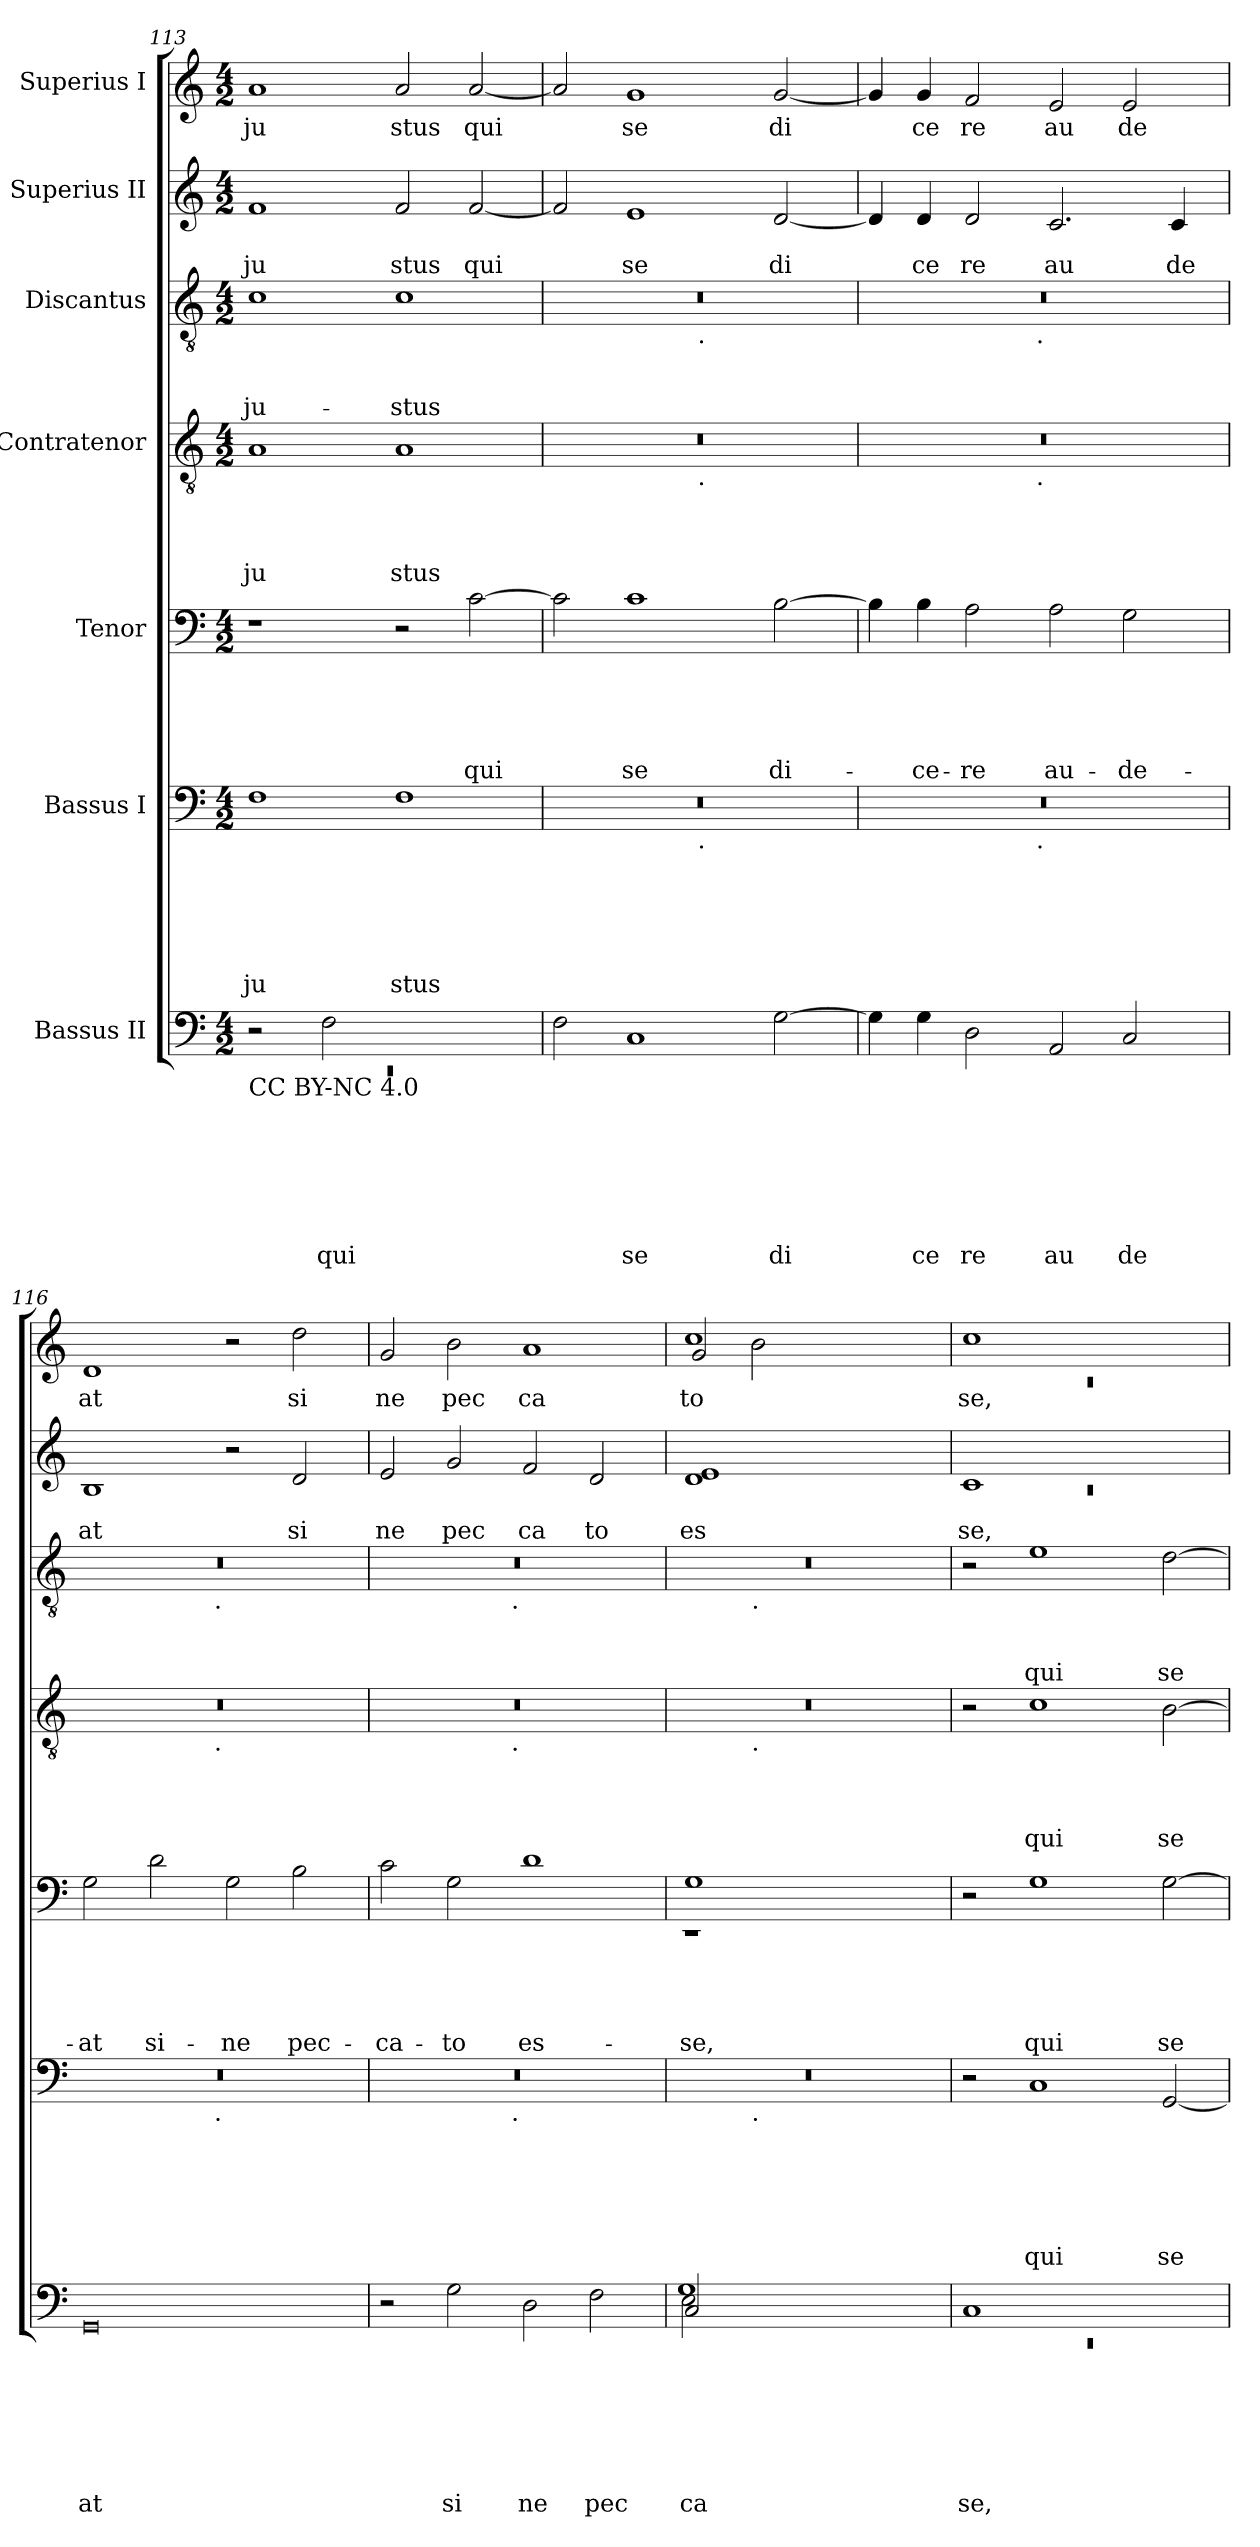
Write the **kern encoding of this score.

**kern	**text	**text	**text	**text	**text	**text	**text	**kern	**text	**text	**text	**text	**text	**text	**kern	**text	**text	**text	**text	**text	**kern	**text	**text	**text	**text	**kern	**text	**text	**text	**kern	**text	**text	**kern	**text
*part7	*part7	*part7	*part7	*part7	*part7	*part7	*part7	*part6	*part6	*part6	*part6	*part6	*part6	*part6	*part5	*part5	*part5	*part5	*part5	*part5	*part4	*part4	*part4	*part4	*part4	*part3	*part3	*part3	*part3	*part2	*part2	*part2	*part1	*part1
*staff7	*staff7	*staff7	*staff7	*staff7	*staff7	*staff7	*staff7	*staff6	*staff6	*staff6	*staff6	*staff6	*staff6	*staff6	*staff5	*staff5	*staff5	*staff5	*staff5	*staff5	*staff4	*staff4	*staff4	*staff4	*staff4	*staff3	*staff3	*staff3	*staff3	*staff2	*staff2	*staff2	*staff1	*staff1
*I"Bassus II	*	*	*	*	*	*	*	*I"Bassus I	*	*	*	*	*	*	*I"Tenor	*	*	*	*	*	*I"Contratenor	*	*	*	*	*I"Discantus	*	*	*	*I"Superius II	*	*	*I"Superius I	*
*clefF4	*	*	*	*	*	*	*	*clefF4	*	*	*	*	*	*	*clefF4	*	*	*	*	*	*clefGv2	*	*	*	*	*clefGv2	*	*	*	*clefG2	*	*	*clefG2	*
*k[]	*	*	*	*	*	*	*	*k[]	*	*	*	*	*	*	*k[]	*	*	*	*	*	*k[]	*	*	*	*	*k[]	*	*	*	*k[]	*	*	*k[]	*
*C:	*	*	*	*	*	*	*	*C:	*	*	*	*	*	*	*C:	*	*	*	*	*	*C:	*	*	*	*	*C:	*	*	*	*C:	*	*	*C:	*
*M4/2	*	*	*	*	*	*	*	*M4/2	*	*	*	*	*	*	*M4/2	*	*	*	*	*	*M4/2	*	*	*	*	*M4/2	*	*	*	*M4/2	*	*	*M4/2	*
=113	=113	=113	=113	=113	=113	=113	=113	=113	=113	=113	=113	=113	=113	=113	=113	=113	=113	=113	=113	=113	=113	=113	=113	=113	=113	=113	=113	=113	=113	=113	=113	=113	=113	=113
*^	*	*	*	*	*	*	*	*	*	*	*	*	*	*	*	*	*	*	*	*	*	*	*	*	*	*	*	*	*	*	*	*	*	*
!LO:TX:b:t=CC BY-NC 4.0	!	!	!	!	!	!	!	!	!	!	!	!	!	!	!	!	!	!	!	!	!	!	!	!	!	!	!	!	!	!	!	!	!	!	!
!	!LO:N:vis=1	!	!	!	!	!	!	!	!	!	!	!	!	!	!LO:LY:b	!	!	!	!	!	!	!	!	!	!	!LO:LY:b	!	!	!	!LO:LY:b	!	!	!LO:LY:b	!	!LO:LY:b
*	*^	*	*	*	*	*	*	*	*	*	*	*	*	*	*	*	*	*	*	*	*	*	*	*	*	*	*	*	*	*	*	*	*	*	*
0ryy	0rEE	2r	.	.	.	.	.	.	.	1F	.	.	.	.	.	ju	1r	.	.	.	.	.	1A	.	.	.	ju	1c	.	.	ju-	1f	.	ju	1a	ju
!	!	!	!	!	!	!	!	!	!LO:LY:b	!	!	!	!	!	!	!	!	!	!	!	!	!	!	!	!	!	!	!	!	!	!	!	!	!	!	!
.	.	2F\	.	.	.	.	.	.	qui	.	.	.	.	.	.	.	.	.	.	.	.	.	.	.	.	.	.	.	.	.	.	.	.	.	.	.
!	!	!	!	!	!	!	!	!	!	!	!	!	!	!	!	!LO:LY:b	!	!	!	!	!	!	!	!	!	!	!LO:LY:b	!	!	!	!LO:LY:b	!	!	!LO:LY:b	!	!LO:LY:b
.	.	1ryy	.	.	.	.	.	.	.	1F	.	.	.	.	.	stus	2r	.	.	.	.	.	1A	.	.	.	stus	1c	.	.	-stus	2f/	.	stus	2a/	stus
!	!	!	!	!	!	!	!	!	!	!	!	!	!	!	!	!	!	!	!	!	!	!LO:LY:b	!	!	!	!	!	!	!	!	!	!	!	!LO:LY:b	!	!LO:LY:b
.	.	.	.	.	.	.	.	.	.	.	.	.	.	.	.	.	[>2c\	.	.	.	.	qui	.	.	.	.	.	.	.	.	.	[<2f/	.	qui	[<2a/	qui
*v	*v	*v	*	*	*	*	*	*	*	*	*	*	*	*	*	*	*	*	*	*	*	*	*	*	*	*	*	*	*	*	*	*	*	*	*	*
=114	=114	=114	=114	=114	=114	=114	=114	=114	=114	=114	=114	=114	=114	=114	=114	=114	=114	=114	=114	=114	=114	=114	=114	=114	=114	=114	=114	=114	=114	=114	=114	=114	=114	=114
*	*	*	*	*	*	*	*	*^	*	*	*	*	*	*	*	*	*	*	*	*	*^	*	*	*	*	*^	*	*	*	*	*	*	*	*
2F\	.	.	.	.	.	.	.	0r	2ryy	.	.	.	.	.	.	2c\]	.	.	.	.	.	0r	2ryy	.	.	.	.	0r	2ryy	.	.	.	2f/]	.	.	2a/]	.
!	!	!	!	!	!	!	!LO:LY:b	!	!	!	!	!	!	!	!	!	!	!	!	!	!LO:LY:b	!	!	!	!	!	!	!	!	!	!	!	!	!	!LO:LY:b	!	!LO:LY:b
1C	.	.	.	.	.	.	se	.	4...ryy	.	.	.	.	.	.	1c	.	.	.	.	se	.	4...ryy	.	.	.	.	.	4...ryy	.	.	.	1e	.	se	1g	se
!	!	!	!	!	!	!	!	!	!	!	!	!	!	!	!	!	!	!	!	!	!	!	!	!	!	!	!	!	!LO:TX:b:t=.	!	!	!	!	!	!	!	!
!	!	!	!	!	!	!	!	!	!	!	!	!	!	!	!	!	!	!	!	!	!	!	!LO:TX:b:t=.	!	!	!	!	!	!	!	!	!	!	!	!	!	!
!	!	!	!	!	!	!	!	!	!LO:TX:b:t=.	!	!	!	!	!	!	!	!	!	!	!	!	!	!	!	!	!	!	!	!	!	!	!	!	!	!	!	!
.	.	.	.	.	.	.	.	.	1ryy	.	.	.	.	.	.	.	.	.	.	.	.	.	1ryy	.	.	.	.	.	1ryy	.	.	.	.	.	.	.	.
!	!	!	!	!	!	!	!LO:LY:b	!	!	!	!	!	!	!	!	!	!	!	!	!	!LO:LY:b	!	!	!	!	!	!	!	!	!	!	!	!	!	!LO:LY:b	!	!LO:LY:b
[>2G\	.	.	.	.	.	.	di	.	.	.	.	.	.	.	.	[>2B\	.	.	.	.	di-	.	.	.	.	.	.	.	.	.	.	.	[>2d/	.	di	[>2g/	di
.	.	.	.	.	.	.	.	.	32ryy	.	.	.	.	.	.	.	.	.	.	.	.	.	32ryy	.	.	.	.	.	32ryy	.	.	.	.	.	.	.	.
!!LO:PB:g=z
=115	=115	=115	=115	=115	=115	=115	=115	=115	=115	=115	=115	=115	=115	=115	=115	=115	=115	=115	=115	=115	=115	=115	=115	=115	=115	=115	=115	=115	=115	=115	=115	=115	=115	=115	=115	=115	=115
4G\]	.	.	.	.	.	.	.	0r	2ryy	.	.	.	.	.	.	4B\]	.	.	.	.	.	0r	2ryy	.	.	.	.	0r	2ryy	.	.	.	4d/]	.	.	4g/]	.
!	!	!	!	!	!	!	!LO:LY:b	!	!	!	!	!	!	!	!	!	!	!	!	!	!LO:LY:b	!	!	!	!	!	!	!	!	!	!	!	!	!	!LO:LY:b	!	!LO:LY:b
4G\	.	.	.	.	.	.	ce	.	.	.	.	.	.	.	.	4B\	.	.	.	.	-ce-	.	.	.	.	.	.	.	.	.	.	.	4d/	.	ce	4g/	ce
!	!	!	!	!	!	!	!LO:LY:b	!	!	!	!	!	!	!	!	!	!	!	!	!	!LO:LY:b	!	!	!	!	!	!	!	!	!	!	!	!	!	!LO:LY:b	!	!LO:LY:b
2D\	.	.	.	.	.	.	re	.	4...ryy	.	.	.	.	.	.	2A\	.	.	.	.	-re	.	4...ryy	.	.	.	.	.	4...ryy	.	.	.	2d/	.	re	2f/	re
!	!	!	!	!	!	!	!	!	!	!	!	!	!	!	!	!	!	!	!	!	!	!	!	!	!	!	!	!	!LO:TX:b:t=.	!	!	!	!	!	!	!	!
!	!	!	!	!	!	!	!	!	!	!	!	!	!	!	!	!	!	!	!	!	!	!	!LO:TX:b:t=.	!	!	!	!	!	!	!	!	!	!	!	!	!	!
!	!	!	!	!	!	!	!	!	!LO:TX:b:t=.	!	!	!	!	!	!	!	!	!	!	!	!	!	!	!	!	!	!	!	!	!	!	!	!	!	!	!	!
.	.	.	.	.	.	.	.	.	1ryy	.	.	.	.	.	.	.	.	.	.	.	.	.	1ryy	.	.	.	.	.	1ryy	.	.	.	.	.	.	.	.
!	!	!	!	!	!	!	!LO:LY:b	!	!	!	!	!	!	!	!	!	!	!	!	!	!LO:LY:b	!	!	!	!	!	!	!	!	!	!	!	!	!	!LO:LY:b	!	!LO:LY:b
2AA/	.	.	.	.	.	.	au	.	.	.	.	.	.	.	.	2A\	.	.	.	.	au-	.	.	.	.	.	.	.	.	.	.	.	2.c/	.	au	2e/	au
!	!	!	!	!	!	!	!LO:LY:b	!	!	!	!	!	!	!	!	!	!	!	!	!	!LO:LY:b	!	!	!	!	!	!	!	!	!	!	!	!	!	!	!	!LO:LY:b
2C/	.	.	.	.	.	.	de	.	.	.	.	.	.	.	.	2G\	.	.	.	.	-de-	.	.	.	.	.	.	.	.	.	.	.	.	.	.	2e/	de
!	!	!	!	!	!	!	!	!	!	!	!	!	!	!	!	!	!	!	!	!	!	!	!	!	!	!	!	!	!	!	!	!	!	!	!LO:LY:b	!	!
.	.	.	.	.	.	.	.	.	.	.	.	.	.	.	.	.	.	.	.	.	.	.	.	.	.	.	.	.	.	.	.	.	4c/	.	de	.	.
.	.	.	.	.	.	.	.	.	32ryy	.	.	.	.	.	.	.	.	.	.	.	.	.	32ryy	.	.	.	.	.	32ryy	.	.	.	.	.	.	.	.
=116	=116	=116	=116	=116	=116	=116	=116	=116	=116	=116	=116	=116	=116	=116	=116	=116	=116	=116	=116	=116	=116	=116	=116	=116	=116	=116	=116	=116	=116	=116	=116	=116	=116	=116	=116	=116	=116
!	!	!	!	!	!	!	!LO:LY:b	!	!	!	!	!	!	!	!	!	!	!	!	!	!LO:LY:b	!	!	!	!	!	!	!	!	!	!	!	!	!	!LO:LY:b	!	!LO:LY:b
0GG	.	.	.	.	.	.	at	0r	2ryy	.	.	.	.	.	.	2G\	.	.	.	.	-at	0r	2ryy	.	.	.	.	0r	2ryy	.	.	.	1B	.	at	1d	at
!	!	!	!	!	!	!	!	!	!	!	!	!	!	!	!	!	!	!	!	!	!LO:LY:b	!	!	!	!	!	!	!	!	!	!	!	!	!	!	!	!
.	.	.	.	.	.	.	.	.	4...ryy	.	.	.	.	.	.	2d\	.	.	.	.	si-	.	4...ryy	.	.	.	.	.	4...ryy	.	.	.	.	.	.	.	.
!	!	!	!	!	!	!	!	!	!	!	!	!	!	!	!	!	!	!	!	!	!	!	!	!	!	!	!	!	!LO:TX:b:t=.	!	!	!	!	!	!	!	!
!	!	!	!	!	!	!	!	!	!	!	!	!	!	!	!	!	!	!	!	!	!	!	!LO:TX:b:t=.	!	!	!	!	!	!	!	!	!	!	!	!	!	!
!	!	!	!	!	!	!	!	!	!LO:TX:b:t=.	!	!	!	!	!	!	!	!	!	!	!	!	!	!	!	!	!	!	!	!	!	!	!	!	!	!	!	!
.	.	.	.	.	.	.	.	.	1ryy	.	.	.	.	.	.	.	.	.	.	.	.	.	1ryy	.	.	.	.	.	1ryy	.	.	.	.	.	.	.	.
!	!	!	!	!	!	!	!	!	!	!	!	!	!	!	!	!	!	!	!	!	!LO:LY:b	!	!	!	!	!	!	!	!	!	!	!	!	!	!	!	!
.	.	.	.	.	.	.	.	.	.	.	.	.	.	.	.	2G\	.	.	.	.	-ne	.	.	.	.	.	.	.	.	.	.	.	2r	.	.	2r	.
!	!	!	!	!	!	!	!	!	!	!	!	!	!	!	!	!	!	!	!	!	!LO:LY:b	!	!	!	!	!	!	!	!	!	!	!	!	!	!LO:LY:b	!	!LO:LY:b
.	.	.	.	.	.	.	.	.	.	.	.	.	.	.	.	2B\	.	.	.	.	pec-	.	.	.	.	.	.	.	.	.	.	.	2d/	.	si	2dd\	si
.	.	.	.	.	.	.	.	.	32ryy	.	.	.	.	.	.	.	.	.	.	.	.	.	32ryy	.	.	.	.	.	32ryy	.	.	.	.	.	.	.	.
=117	=117	=117	=117	=117	=117	=117	=117	=117	=117	=117	=117	=117	=117	=117	=117	=117	=117	=117	=117	=117	=117	=117	=117	=117	=117	=117	=117	=117	=117	=117	=117	=117	=117	=117	=117	=117	=117
!	!	!	!	!	!	!	!	!	!	!	!	!	!	!	!	!	!	!	!	!	!LO:LY:b	!	!	!	!	!	!	!	!	!	!	!	!	!	!LO:LY:b	!	!LO:LY:b
2r	.	.	.	.	.	.	.	0r	2ryy	.	.	.	.	.	.	2c\	.	.	.	.	-ca-	0r	2ryy	.	.	.	.	0r	2ryy	.	.	.	2e/	.	ne	2g/	ne
!	!	!	!	!	!	!	!LO:LY:b	!	!	!	!	!	!	!	!	!	!	!	!	!	!LO:LY:b	!	!	!	!	!	!	!	!	!	!	!	!	!	!LO:LY:b	!	!LO:LY:b
2G\	.	.	.	.	.	.	si	.	4...ryy	.	.	.	.	.	.	2G\	.	.	.	.	-to	.	4...ryy	.	.	.	.	.	4...ryy	.	.	.	2g/	.	pec	2b\	pec
!	!	!	!	!	!	!	!	!	!	!	!	!	!	!	!	!	!	!	!	!	!	!	!	!	!	!	!	!	!LO:TX:b:t=.	!	!	!	!	!	!	!	!
!	!	!	!	!	!	!	!	!	!	!	!	!	!	!	!	!	!	!	!	!	!	!	!LO:TX:b:t=.	!	!	!	!	!	!	!	!	!	!	!	!	!	!
!	!	!	!	!	!	!	!	!	!LO:TX:b:t=.	!	!	!	!	!	!	!	!	!	!	!	!	!	!	!	!	!	!	!	!	!	!	!	!	!	!	!	!
.	.	.	.	.	.	.	.	.	1ryy	.	.	.	.	.	.	.	.	.	.	.	.	.	1ryy	.	.	.	.	.	1ryy	.	.	.	.	.	.	.	.
!	!	!	!	!	!	!	!LO:LY:b	!	!	!	!	!	!	!	!	!	!	!	!	!	!LO:LY:b	!	!	!	!	!	!	!	!	!	!	!	!	!	!LO:LY:b	!	!LO:LY:b
2D\	.	.	.	.	.	.	ne	.	.	.	.	.	.	.	.	1d	.	.	.	.	es-	.	.	.	.	.	.	.	.	.	.	.	2f/	.	ca	1a	ca
!	!	!	!	!	!	!	!LO:LY:b	!	!	!	!	!	!	!	!	!	!	!	!	!	!	!	!	!	!	!	!	!	!	!	!	!	!	!	!LO:LY:b	!	!
2F\	.	.	.	.	.	.	pec	.	.	.	.	.	.	.	.	.	.	.	.	.	.	.	.	.	.	.	.	.	.	.	.	.	2d/	.	to	.	.
.	.	.	.	.	.	.	.	.	32ryy	.	.	.	.	.	.	.	.	.	.	.	.	.	32ryy	.	.	.	.	.	32ryy	.	.	.	.	.	.	.	.
=118	=118	=118	=118	=118	=118	=118	=118	=118	=118	=118	=118	=118	=118	=118	=118	=118	=118	=118	=118	=118	=118	=118	=118	=118	=118	=118	=118	=118	=118	=118	=118	=118	=118	=118	=118	=118	=118
!	!	!	!	!	!	!	!LO:LY:b	!	!	!	!	!	!	!	!	!	!	!	!	!	!	!	!	!	!	!	!	!	!	!	!	!	!	!	!	!	!
*^	*	*	*	*	*	*	*	*	*	*	*	*	*	*	*	*	*	*	*	*	*	*	*	*	*	*	*	*	*	*	*	*	*	*	*	*	*
!	!	!	!	!	!	!	!	!LO:LY:b	!	!	!	!	!	!	!	!	!	!	!	!	!	!	!	!	!	!	!	!	!	!	!	!	!	!	!	!	!	!
*	*^	*	*	*	*	*	*	*	*	*	*	*	*	*	*	*	*	*	*	*	*	*	*	*	*	*	*	*	*	*	*	*	*	*	*	*	*	*
!	!	!	!	!	!	!	!	!	!LO:LY:b	!	!	!	!	!	!	!	!	!	!	!	!	!	!LO:LY:b	!	!	!	!	!	!	!	!	!	!	!	!	!	!LO:LY:b	!	!LO:LY:b
*	*	*	*	*	*	*	*	*	*	*	*	*	*	*	*	*	*	*^	*	*	*	*	*	*	*	*	*	*	*	*	*	*	*	*	*	*	*	*^	*
!	!	!	!	!	!	!	!	!	!	!	!	!	!	!	!	!	!	!	!	!	!	!	!	!	!	!	!	!	!	!	!	!	!	!	!	!	!	!	!	!	!LO:LY:b
2C/	1G	2E\	.	.	.	.	.	.	ca	0r	2ryy	.	.	.	.	.	.	1G	1rEE	.	.	.	.	-se,	0r	2ryy	.	.	.	.	0r	2ryy	.	.	.	1d 1e	.	es	1cc	2g/	to
!	!	!	!	!	!	!	!	!	!	!	!	!	!	!	!	!	!	!	!	!	!	!	!	!	!	!	!	!	!	!	!	!LO:TX:b:t=.	!	!	!	!	!	!	!	!	!
!	!	!	!	!	!	!	!	!	!	!	!	!	!	!	!	!	!	!	!	!	!	!	!	!	!	!LO:TX:b:t=.	!	!	!	!	!	!	!	!	!	!	!	!	!	!	!
!	!	!	!	!	!	!	!	!	!	!	!LO:TX:b:t=.	!	!	!	!	!	!	!	!	!	!	!	!	!	!	!	!	!	!	!	!	!	!	!	!	!	!	!	!	!	!
1ryy	.	1ryy	.	.	.	.	.	.	.	.	1.ryy	.	.	.	.	.	.	.	.	.	.	.	.	.	.	1.ryy	.	.	.	.	.	1.ryy	.	.	.	.	.	.	.	2b\	.
.	1ryy	.	.	.	.	.	.	.	.	.	.	.	.	.	.	.	.	1ryy	1ryy	.	.	.	.	.	.	.	.	.	.	.	.	.	.	.	.	1ryy	.	.	1ryy	1ryy	.
2ryy	.	2ryy	.	.	.	.	.	.	.	.	.	.	.	.	.	.	.	.	.	.	.	.	.	.	.	.	.	.	.	.	.	.	.	.	.	.	.	.	.	.	.
*	*	*	*	*	*	*	*	*	*	*	*	*	*	*	*	*	*	*v	*v	*	*	*	*	*	*	*	*	*	*	*	*	*	*	*	*	*	*	*	*	*	*
=119	=119	=119	=119	=119	=119	=119	=119	=119	=119	=119	=119	=119	=119	=119	=119	=119	=119	=119	=119	=119	=119	=119	=119	=119	=119	=119	=119	=119	=119	=119	=119	=119	=119	=119	=119	=119	=119	=119	=119	=119
*	*	*	*	*	*	*	*	*	*	*	*	*	*	*	*	*	*	*	*	*	*	*	*	*	*	*	*	*	*	*	*	*	*	*	*^	*	*	*	*	*
!	!LO:N:vis=1	!	!	!	!	!	!	!	!LO:LY:b	!	!	!	!	!	!	!	!	!	!	!	!	!	!	!	!	!	!	!	!	!	!	!	!	!	!	!LO:N:vis=1	!	!LO:LY:b	!	!LO:N:vis=1	!LO:LY:b
*	*v	*v	*	*	*	*	*	*	*	*	*	*	*	*	*	*	*	*	*	*	*	*	*	*v	*v	*	*	*	*	*v	*v	*	*	*	*	*	*	*	*	*	*
*	*	*	*	*	*	*	*	*	*v	*v	*	*	*	*	*	*	*	*	*	*	*	*	*	*	*	*	*	*	*	*	*	*	*	*	*	*	*	*
1C	0rEE	.	.	.	.	.	.	se,	2r	.	.	.	.	.	.	2r	.	.	.	.	.	2r	.	.	.	.	2r	.	.	.	1c	0rc	.	se,	1cc	0rc	se,
!	!	!	!	!	!	!	!	!	!	!	!	!	!	!	!LO:LY:b	!	!	!	!	!	!LO:LY:b	!	!	!	!	!LO:LY:b	!	!	!	!LO:LY:b	!	!	!	!	!	!	!
.	.	.	.	.	.	.	.	.	1C	.	.	.	.	.	qui	1G	.	.	.	.	qui	1c	.	.	.	qui	1e	.	.	qui	.	.	.	.	.	.	.
1ryy	.	.	.	.	.	.	.	.	.	.	.	.	.	.	.	.	.	.	.	.	.	.	.	.	.	.	.	.	.	.	1ryy	.	.	.	1ryy	.	.
!	!	!	!	!	!	!	!	!	!	!	!	!	!	!	!LO:LY:b	!	!	!	!	!	!LO:LY:b	!	!	!	!	!LO:LY:b	!	!	!	!LO:LY:b	!	!	!	!	!	!	!
.	.	.	.	.	.	.	.	.	[<2GG/	.	.	.	.	.	se	[>2G\	.	.	.	.	se	[>2B\	.	.	.	se	[>2d\	.	.	se	.	.	.	.	.	.	.
*	*	*	*	*	*	*	*	*	*	*	*	*	*	*	*	*	*	*	*	*	*	*	*	*	*	*	*	*	*	*	*v	*v	*	*	*	*	*
*v	*v	*	*	*	*	*	*	*	*	*	*	*	*	*	*	*	*	*	*	*	*	*	*	*	*	*	*	*	*	*	*	*	*	*v	*v	*
=	=	=	=	=	=	=	=	=	=	=	=	=	=	=	=	=	=	=	=	=	=	=	=	=	=	=	=	=	=	=	=	=	=	=
*-	*-	*-	*-	*-	*-	*-	*-	*-	*-	*-	*-	*-	*-	*-	*-	*-	*-	*-	*-	*-	*-	*-	*-	*-	*-	*-	*-	*-	*-	*-	*-	*-	*-	*-
